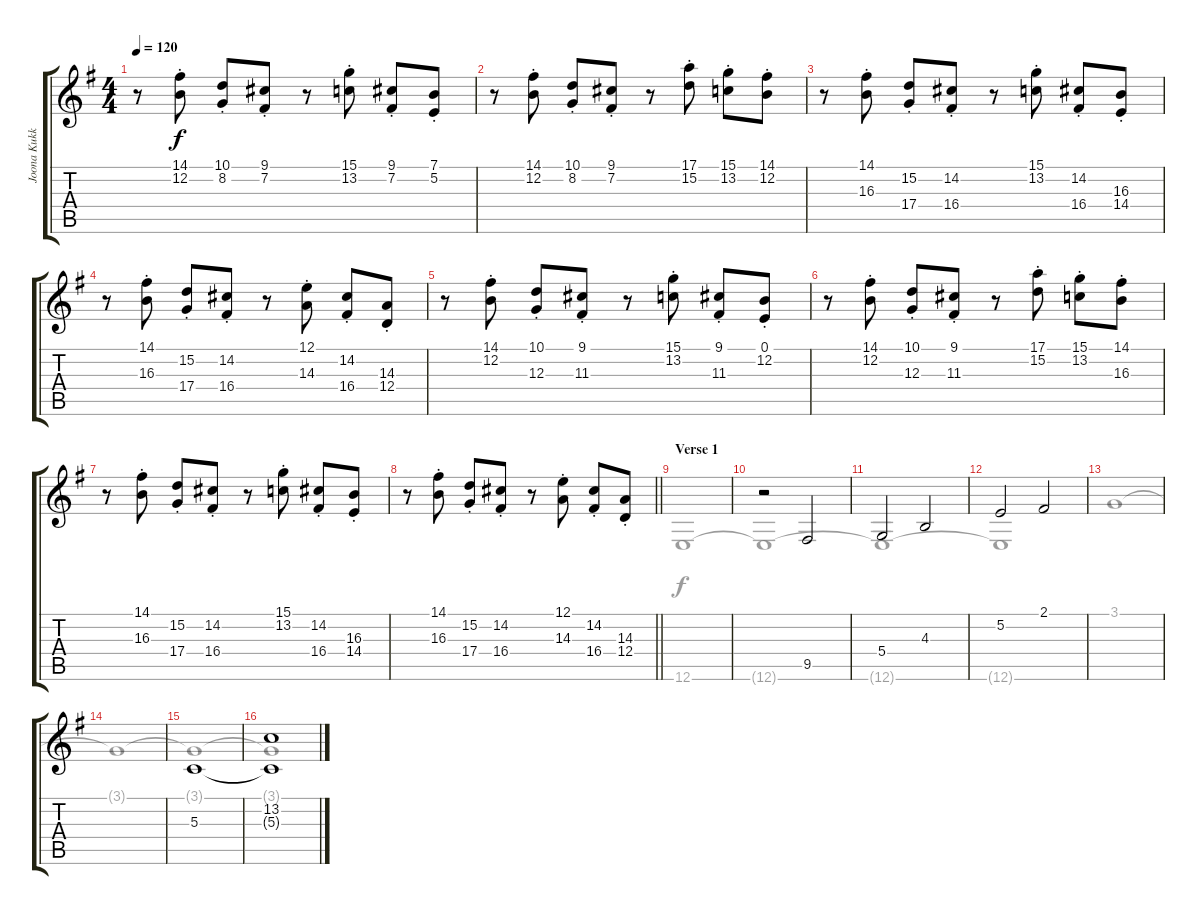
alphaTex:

\track ("Joona Kukkola (strings pad)" "Joona Kukk") {instrument stringensemble1}
\staff {score tabs}
\tuning (E4 B3 G3 D3 A2 E2) {hide}
\voice
\ts (4 4)
\tempo 120
\clef g2
\ks eminor
r.8{dy f instrument stringensemble1} (14.1{st} 12.2{st}).8 (10.1{st} 8.2{st}).8 (9.1{st} 7.2{st}).8 r.8 (15.1{st} 13.2{st}).8 (9.1{st} 7.2{st}).8 (7.1{st} 5.2{st}).8 |
r.8 (14.1{st} 12.2{st}).8 (10.1{st} 8.2{st}).8 (9.1{st} 7.2{st}).8 r.8 (17.1{st} 15.2{st}).8 (15.1{st} 13.2{st}).8 (14.1{st} 12.2{st}).8 |
r.8 (14.1{st} 16.3{st}).8 (15.2{st} 17.4{st}).8 (14.2{st} 16.4{st}).8 r.8 (15.1{st} 13.2{st}).8 (14.2{st} 16.4{st}).8 (16.3{st} 14.4{st}).8 |
r.8 (14.1{st} 16.3{st}).8 (15.2{st} 17.4{st}).8 (14.2{st} 16.4{st}).8 r.8 (12.1{st} 14.3{st}).8 (14.2{st} 16.4{st}).8 (14.3{st} 12.4{st}).8 |
r.8 (14.1{st} 12.2{st}).8 (10.1{st} 12.3{st}).8 (9.1{st} 11.3{st}).8 r.8 (15.1{st} 13.2{st}).8 (9.1{st} 11.3{st}).8 (0.1{st} 12.2{st}).8 |
r.8 (14.1{st} 12.2{st}).8 (10.1{st} 12.3{st}).8 (9.1{st} 11.3{st}).8 r.8 (17.1{st} 15.2{st}).8 (15.1{st} 13.2{st}).8 (14.1{st} 16.3{st}).8 |
r.8 (14.1{st} 16.3{st}).8 (15.2{st} 17.4{st}).8 (14.2{st} 16.4{st}).8 r.8 (15.1{st} 13.2{st}).8 (14.2{st} 16.4{st}).8 (16.3{st} 14.4{st}).8 |
\barLineRight lightlight
r.8 (14.1{st} 16.3{st}).8 (15.2{st} 17.4{st}).8 (14.2{st} 16.4{st}).8 r.8 (12.1{st} 14.3{st}).8 (14.2{st} 16.4{st}).8 (14.3{st} 12.4{st}).8 |
\section ("" "Verse 1")
|
r.2 9.5.2 |
5.4.2 4.3.2 |
5.2.2 2.1.2 |
|
|
5.3.1 |
(13.2 5.3{t}).1
\voice
\clef g2
\ottava regular
\simile none
\ks eminor
|
|
|
|
|
|
|
\barLineRight lightlight
|
12.6.1 |
12.6{t}.1 |
12.6{t}.1 |
12.6{t}.1 |
3.1.1 |
3.1{t}.1 |
3.1{t}.1 |
3.1{t}.1
